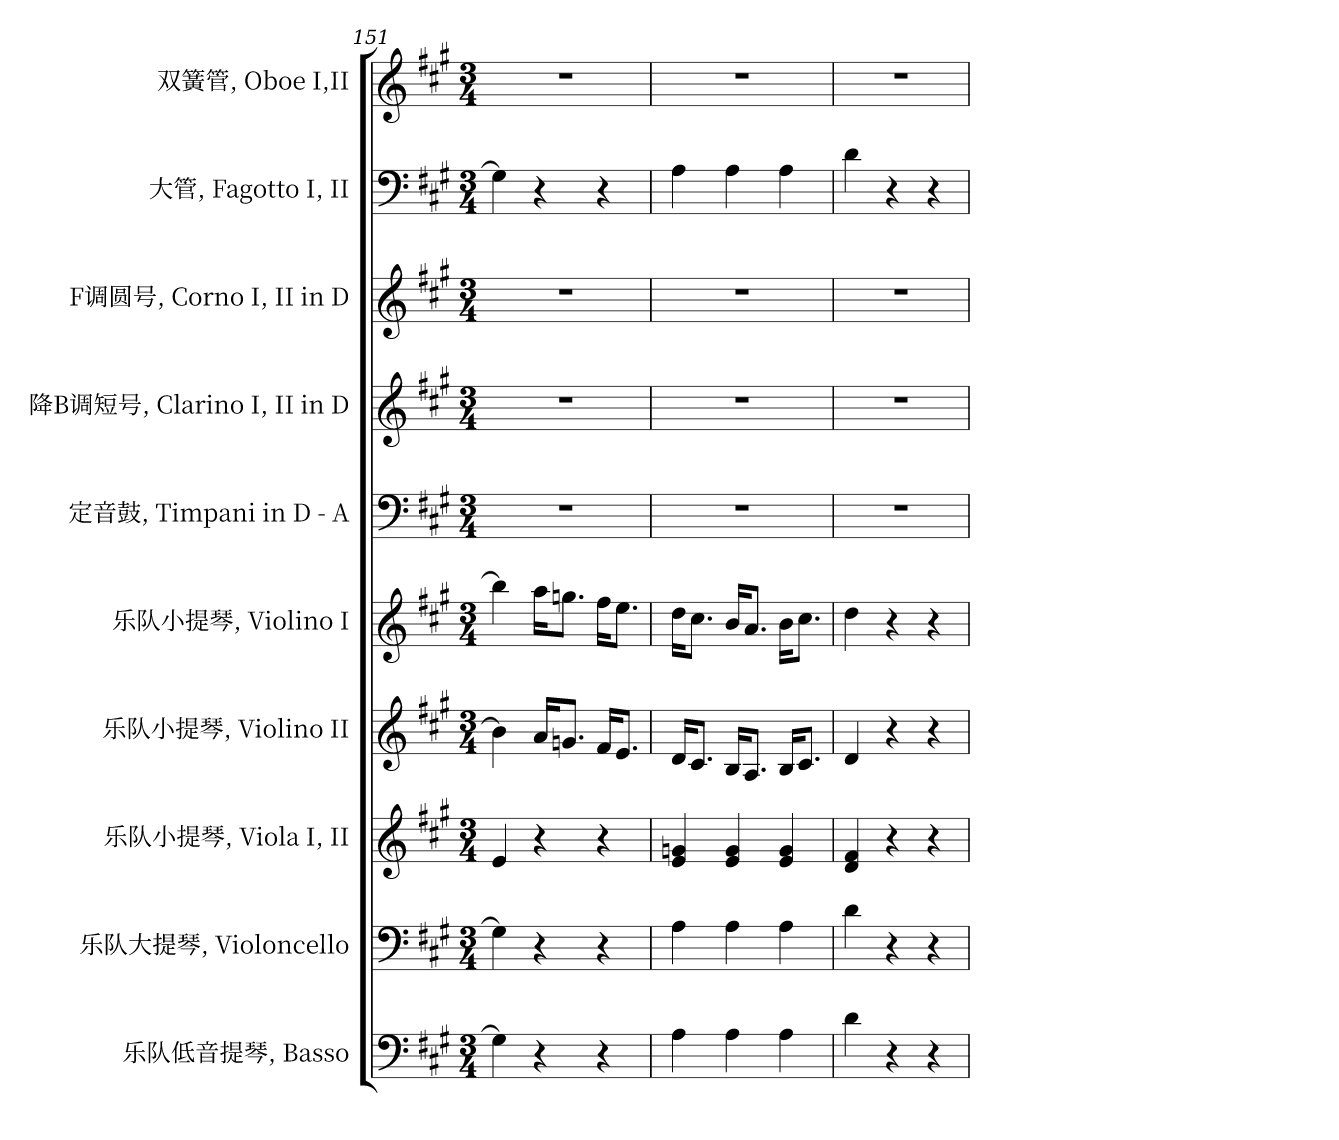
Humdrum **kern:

**kern	**kern	**kern	**kern	**kern	**kern	**kern	**kern	**kern	**kern
*part10	*part9	*part8	*part7	*part6	*part5	*part4	*part3	*part2	*part1
*staff10	*staff9	*staff8	*staff7	*staff6	*staff5	*staff4	*staff3	*staff2	*staff1
*I"乐队低音提琴, Basso	*I"乐队大提琴, Violoncello	*I"乐队小提琴, Viola I, II	*I"乐队小提琴, Violino II	*I"乐队小提琴, Violino I	*I"定音鼓, Timpani in D - A	*I"降B调短号, Clarino I, II in D	*I"F调圆号, Corno I, II in D	*I"大管, Fagotto I, II	*I"双簧管, Oboe I,II
*	*	*	*	*	*I'Timp.	*	*	*	*I'Ob.
*clefF4	*clefF4	*clefG2	*clefG2	*clefG2	*clefF4	*clefG2	*clefG2	*clefF4	*clefG2
*ITrd7c12	*	*	*	*	*	*ITrd1c2	*ITrd4c7	*	*
*k[f#c#g#]	*k[f#c#g#]	*k[f#c#g#]	*k[f#c#g#]	*k[f#c#g#]	*k[f#c#g#]	*k[f#]	*k[f#c#]	*k[f#c#g#]	*k[f#c#g#]
*M3/4	*M3/4	*M3/4	*M3/4	*M3/4	*M3/4	*M3/4	*M3/4	*M3/4	*M3/4
=151	=151	=151	=151	=151	=151	=151	=151	=151	=151
4GG\]	4G\]	4e/	4b\]	4bb\]	2.r	2.r	2.r	4G\]	2.r
4r	4r	4r	16a/KL	16aa\KL	.	.	.	4r	.
.	.	.	8.gn/J	8.ggn\J	.	.	.	.	.
4r	4r	4r	16f#/KL	16ff#\KL	.	.	.	4r	.
.	.	.	8.e/J	8.ee\J	.	.	.	.	.
=152	=152	=152	=152	=152	=152	=152	=152	=152	=152
4AA\	4A\	4e/ 4gn/	16d/KL	16dd\KL	2.r	2.r	2.r	4A\	2.r
.	.	.	8.c#/J	8.cc#\J	.	.	.	.	.
4AA\	4A\	4e/ 4g/	16B/KL	16b/KL	.	.	.	4A\	.
.	.	.	8.A/J	8.a/J	.	.	.	.	.
4AA\	4A\	4e/ 4g/	16B/KL	16b\KL	.	.	.	4A\	.
.	.	.	8.c#/J	8.cc#\J	.	.	.	.	.
=153	=153	=153	=153	=153	=153	=153	=153	=153	=153
*	*	*	*	*	*	*	*	*	*MM64
4D\	4d\	4d/ 4f#/	4d/	4dd\	2.r	2.r	2.r	4d\	2.r
4r	4r	4r	4r	4r	.	.	.	4r	.
4r	4r	4r	4r	4r	.	.	.	4r	.
=	=	=	=	=	=	=	=	=	=
*-	*-	*-	*-	*-	*-	*-	*-	*-	*-
